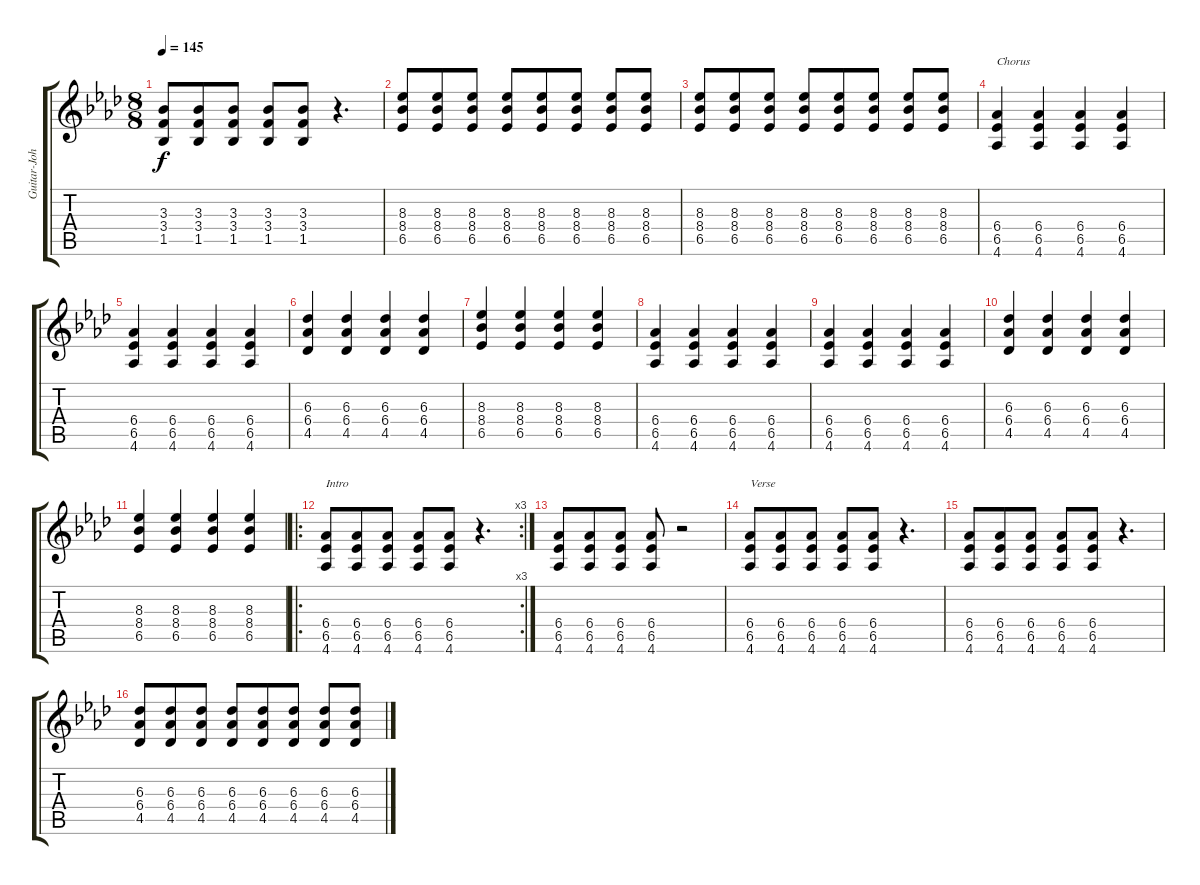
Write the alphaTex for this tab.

\track ("Guitar-Johnny" "Guitar-Joh") {instrument distortionguitar}
\staff {score tabs}
\tuning (E4 B3 G3 D3 A2 E2) {hide}
\ts (8 8)
\tempo 145
\clef g2
\ks ab
(3.3 3.4 1.5).8{dy f} (3.3 3.4 1.5).8 (3.3 3.4 1.5).8 (3.3 3.4 1.5).8 (3.3 3.4 1.5).8 r.4{d} |
(8.3 8.4 6.5).8 (8.3 8.4 6.5).8 (8.3 8.4 6.5).8 (8.3 8.4 6.5).8 (8.3 8.4 6.5).8 (8.3 8.4 6.5).8 (8.3 8.4 6.5).8 (8.3 8.4 6.5).8 |
(8.3 8.4 6.5).8 (8.3 8.4 6.5).8 (8.3 8.4 6.5).8 (8.3 8.4 6.5).8 (8.3 8.4 6.5).8 (8.3 8.4 6.5).8 (8.3 8.4 6.5).8 (8.3 8.4 6.5).8 |
(6.4 6.5 4.6).4{txt "Chorus"} (6.4 6.5 4.6).4 (6.4 6.5 4.6).4 (6.4 6.5 4.6).4 |
(6.4 6.5 4.6).4 (6.4 6.5 4.6).4 (6.4 6.5 4.6).4 (6.4 6.5 4.6).4 |
(6.3 6.4 4.5).4 (6.3 6.4 4.5).4 (6.3 6.4 4.5).4 (6.3 6.4 4.5).4 |
(8.3 8.4 6.5).4 (8.3 8.4 6.5).4 (8.3 8.4 6.5).4 (8.3 8.4 6.5).4 |
(6.4 6.5 4.6).4 (6.4 6.5 4.6).4 (6.4 6.5 4.6).4 (6.4 6.5 4.6).4 |
(6.4 6.5 4.6).4 (6.4 6.5 4.6).4 (6.4 6.5 4.6).4 (6.4 6.5 4.6).4 |
(6.3 6.4 4.5).4 (6.3 6.4 4.5).4 (6.3 6.4 4.5).4 (6.3 6.4 4.5).4 |
(8.3 8.4 6.5).4 (8.3 8.4 6.5).4 (8.3 8.4 6.5).4 (8.3 8.4 6.5).4 |
\ro
\rc 3
(6.4 6.5 4.6).8{txt "Intro"} (6.4 6.5 4.6).8 (6.4 6.5 4.6).8 (6.4 6.5 4.6).8 (6.4 6.5 4.6).8 r.4{d} |
(6.4 6.5 4.6).8 (6.4 6.5 4.6).8 (6.4 6.5 4.6).8 (6.4 6.5 4.6).8 r.2 |
(6.4 6.5 4.6).8{txt "Verse"} (6.4 6.5 4.6).8 (6.4 6.5 4.6).8 (6.4 6.5 4.6).8 (6.4 6.5 4.6).8 r.4{d} |
(6.4 6.5 4.6).8 (6.4 6.5 4.6).8 (6.4 6.5 4.6).8 (6.4 6.5 4.6).8 (6.4 6.5 4.6).8 r.4{d} |
(6.3 6.4 4.5).8 (6.3 6.4 4.5).8 (6.3 6.4 4.5).8 (6.3 6.4 4.5).8 (6.3 6.4 4.5).8 (6.3 6.4 4.5).8 (6.3 6.4 4.5).8 (6.3 6.4 4.5).8
